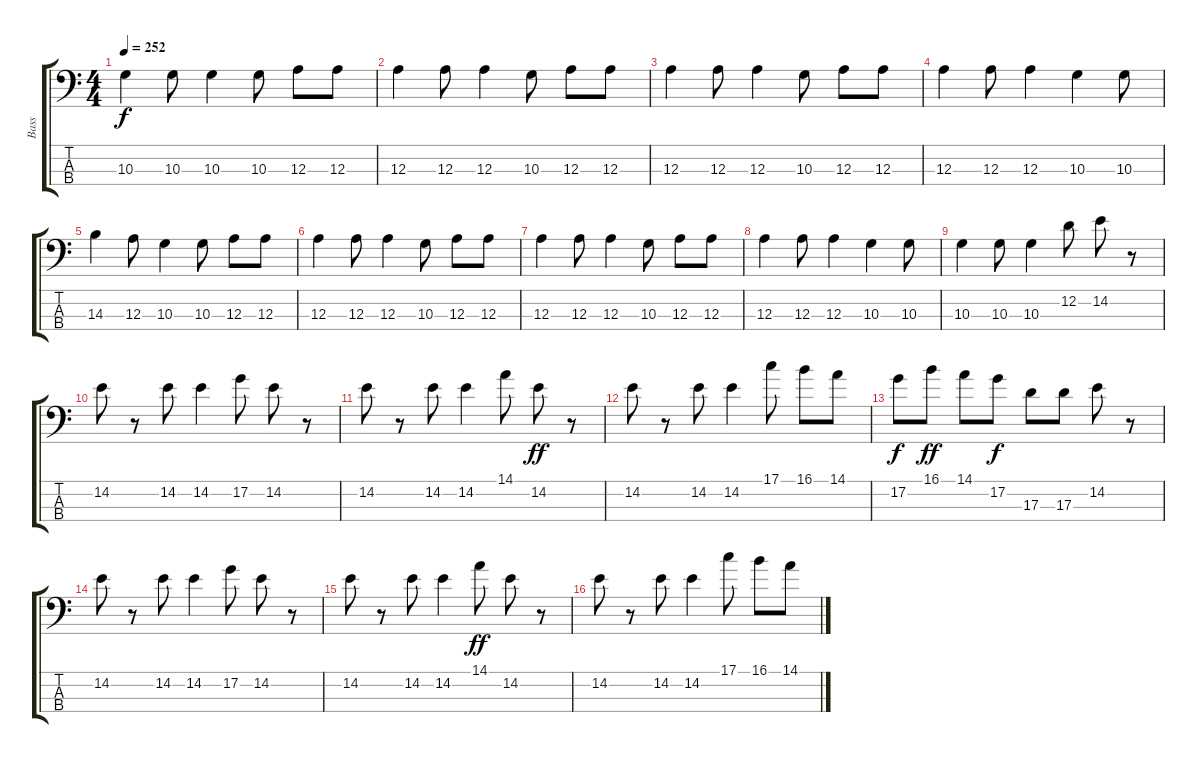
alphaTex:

\track ("Bass" "Bass") {instrument electricbassfinger}
\staff {score tabs}
\tuning (G2 D2 A1 E1) {hide}
\ts (4 4)
\tempo 252
\clef f4
\ks c
10.3.4{dy f} 10.3.8 10.3.4 10.3.8 12.3.8 12.3.8 |
12.3.4 12.3.8 12.3.4 10.3.8 12.3.8 12.3.8 |
12.3.4 12.3.8 12.3.4 10.3.8 12.3.8 12.3.8 |
12.3.4 12.3.8 12.3.4 10.3.4 10.3.8 |
14.3.4 12.3.8 10.3.4 10.3.8 12.3.8 12.3.8 |
12.3.4 12.3.8 12.3.4 10.3.8 12.3.8 12.3.8 |
12.3.4 12.3.8 12.3.4 10.3.8 12.3.8 12.3.8 |
12.3.4 12.3.8 12.3.4 10.3.4 10.3.8 |
10.3.4 10.3.8 10.3.4 12.2.8 14.2.8 r.8 |
14.2.8 r.8 14.2.8 14.2.4 17.2.8 14.2.8 r.8 |
14.2.8 r.8 14.2.8 14.2.4 14.1.8 14.2.8{dy ff} r.8 |
14.2.8 r.8 14.2.8 14.2.4 17.1.8 16.1.8 14.1.8 |
17.2.8{dy f} 16.1.8{dy ff} 14.1.8 17.2.8{dy f} 17.3.8 17.3.8 14.2.8 r.8 |
14.2.8 r.8 14.2.8 14.2.4 17.2.8 14.2.8 r.8 |
14.2.8 r.8 14.2.8 14.2.4 14.1.8{dy ff} 14.2.8 r.8 |
14.2.8 r.8 14.2.8 14.2.4 17.1.8 16.1.8 14.1.8
